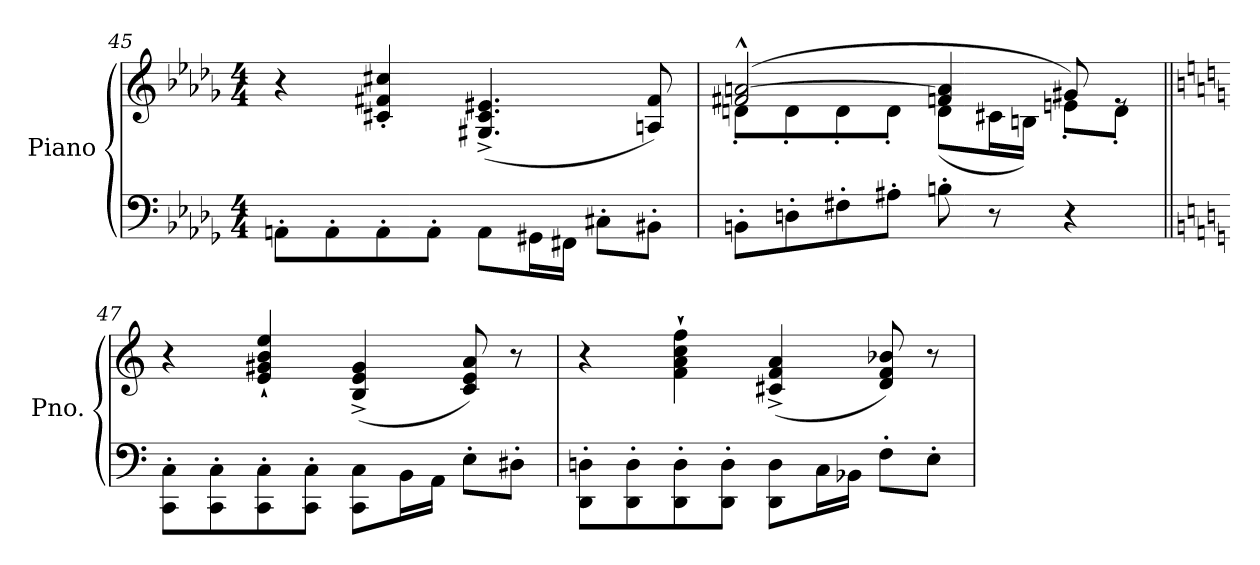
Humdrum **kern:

**kern	**kern
*part1	*part1
*staff2	*staff1
*I"Piano	*
*I'Pno.	*
!!LO:LB:g=z
*clefF4	*clefG2
*k[b-e-a-d-g-]	*k[b-e-a-d-g-]
*M4/4	*M4/4
=45	=45
8AAn'\L	4r
8AA'\	.
8AA'\	4c#X/' 4f#X/' 4cc#X/'
8AA'\J	.
8AA\L	(>4.G#X/^ 4.c#/^ 4.e#X/^
16GG#X\L	.
16FF#X\JJ	.
8C#X'\L	.
8BB#X'\J	8An/ 8f#/)
=46	=46
*	*^
8BBn'\L	(>2f#X/^^ [2an/^^	8dn'\L
8Dn'\	.	8d'\
8F#X'\	.	8d'\
8A#X'\J	.	8d'\J
8Bn'\	4fn/ 4a/]	(<8d\L
8r	.	16c#X\L
.	.	16Bn\JJ)
4r	8g#X/)	8en'\L
.	8re	8d'\J
*	*v	*v
!!LO:LB:g=z
=47||	=47||
*k[]	*k[]
*	*^
!	!LO:TX:b:i:t=più cresc.	!
*	*v	*v
8CC\' 8C\'L	4r
8CC\' 8C\'	.
8CC\' 8C\'	4e/` 4g#X/` 4b/` 4ee/`
8CC\' 8C\'J	.
8CC\ 8C\L	(>4B/^ 4e/^ 4g#/^
16BB\L	.
16AA\JJ	.
8E'\L	8c/ 8e/ 8a/)
8D#X'\J	8r
=48	=48
8DD\' 8Dn\'L	4r
8DD\' 8D\'	.
8DD\' 8D\'	4f\` 4a\` 4cc\` 4ff\`
8DD\' 8D\'J	.
8DD\ 8D\L	(>4c#X/^ 4f/^ 4a/^
16C\L	.
16BB-X\JJ	.
8F'\L	8d/ 8f/ 8b-X/)
8E'\J	8r
=	=
*-	*-
